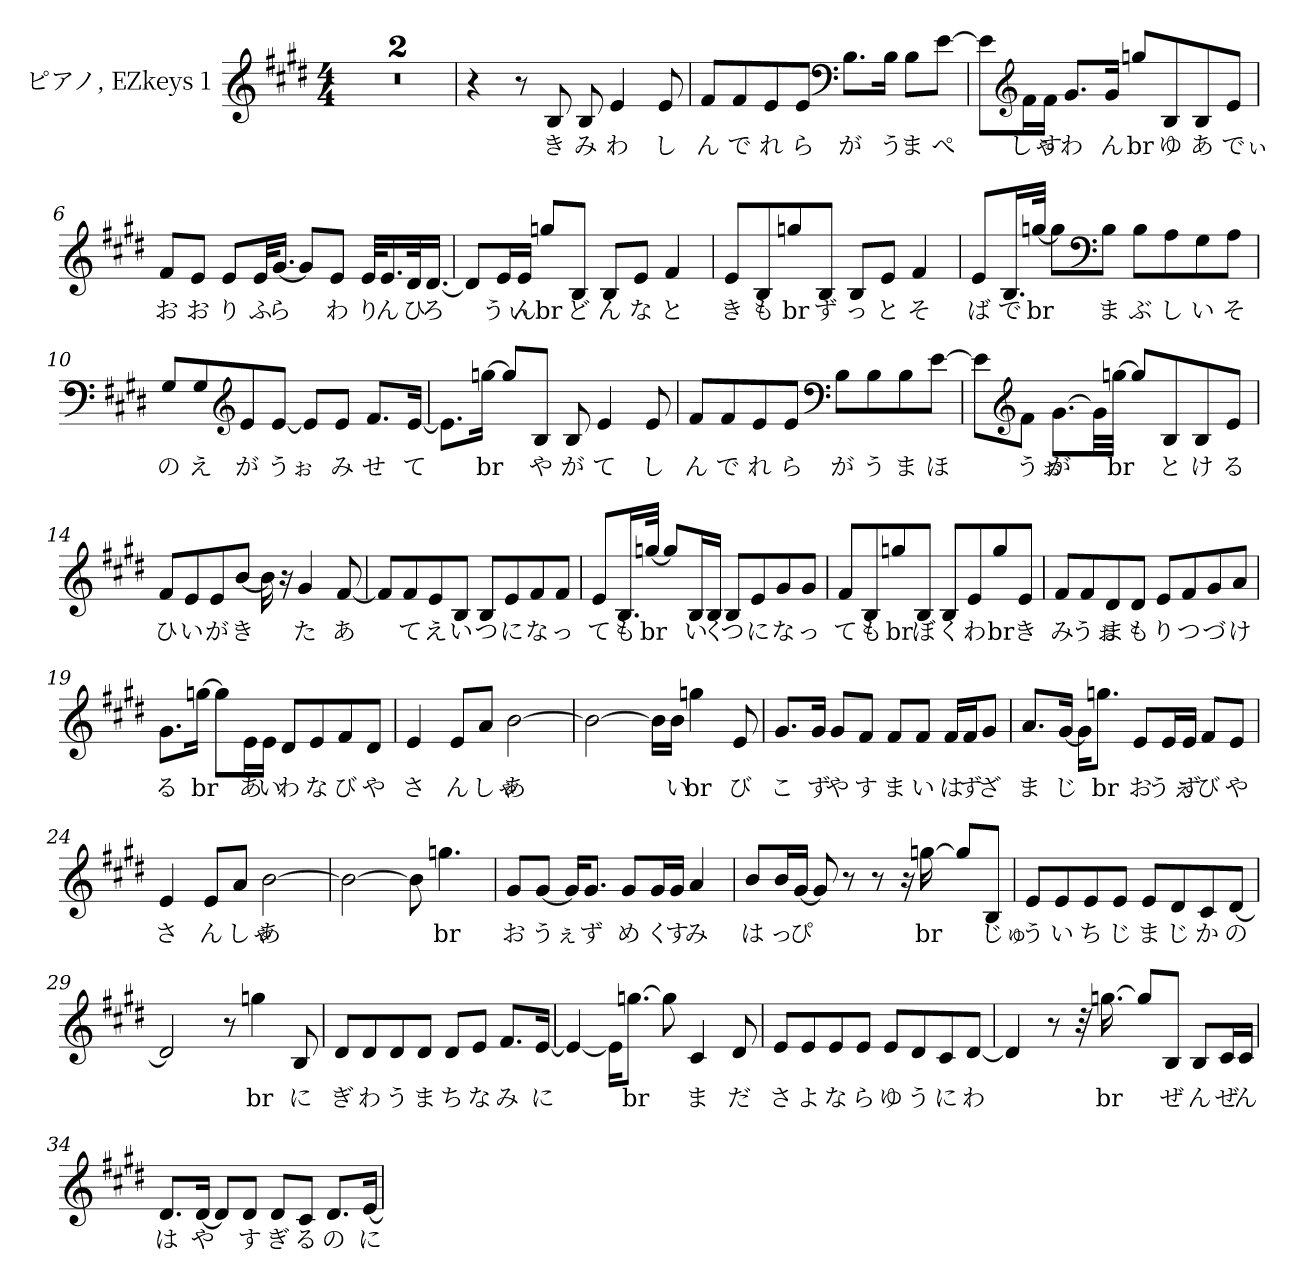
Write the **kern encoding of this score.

**kern	**text
*part1	*part1
*staff1	*staff1
*I"ピアノ, EZkeys 1	*
*clefG2	*
*k[f#c#g#d#]	*
*M4/4	*
*MM132	*
=1	=1
1r	.
=2	=2
1r	.
=3	=3
4r	.
8r	.
!	!LO:LY:b
8B/	き
!	!LO:LY:b
8B/	み
!	!LO:LY:b
4e/	わ
!	!LO:LY:b
8e/	し
=4	=4
!	!LO:LY:b
8f#/L	ん
!	!LO:LY:b
8f#/	で
!	!LO:LY:b
8e/	れ
!	!LO:LY:b
8e/J	ら
*clefF4	*
!	!LO:LY:b
8.B\L	が
!	!LO:LY:b
16B\Jk	う
!	!LO:LY:b
8B\L	ま
!	!LO:LY:b
[8e\J	ぺ
!!LO:LB:g=z
=5	=5
8e\L]	.
*clefG2	*
!	!LO:LY:b
16f#\L	しゃ
!	!LO:LY:b
16f#\JJ	す
!	!LO:LY:b
8.g#/L	わ
!	!LO:LY:b
16g#/Jk	ん
!	!LO:LY:b
8ggn/L	br
!	!LO:LY:b
8B/	ゆ
!	!LO:LY:b
8B/	あ
!	!LO:LY:b
8e/J	でぃ
=6	=6
!	!LO:LY:b
8f#/L	お
!	!LO:LY:b
8e/J	お
!	!LO:LY:b
8e/L	り
!	!LO:LY:b
32e/KL	ふ
!	!LO:LY:b
[16.g#/JJ	ら
8g#/L]	.
!	!LO:LY:b
8e/J	わ
!	!LO:LY:b
32e/KLL	り
!	!LO:LY:b
16.e/	ん
!	!LO:LY:b
32d#/K	ひ
!	!LO:LY:b
[16.d#/JJ	ろ
=7	=7
8d#/L]	.
!	!LO:LY:b
16e/L	うぃ
!	!LO:LY:b
16e/JJ	ん
!	!LO:LY:b
8ggn/L	br
!	!LO:LY:b
8B/J	ど
!	!LO:LY:b
8B/L	ん
!	!LO:LY:b
8e/J	な
!	!LO:LY:b
4f#/	と
!!LO:LB:g=z
=8	=8
!	!LO:LY:b
8e/L	き
!	!LO:LY:b
8B/	も
!	!LO:LY:b
8ggn/	br
!	!LO:LY:b
8B/J	ず
!	!LO:LY:b
8B/L	っ
!	!LO:LY:b
8e/J	と
!	!LO:LY:b
4f#/	そ
=9	=9
!	!LO:LY:b
8e/L	ば
!	!LO:LY:b
16.B/L	で
!	!LO:LY:b
[32ggn/JJk	br
8gg\L]	.
*clefF4	*
!	!LO:LY:b
8B\J	ま
!	!LO:LY:b
8B\L	ぶ
!	!LO:LY:b
8A\	し
!	!LO:LY:b
8G#\	い
!	!LO:LY:b
8A\J	そ
=10	=10
!	!LO:LY:b
8G#/L	の
!	!LO:LY:b
8G#/	え
*clefG2	*
!	!LO:LY:b
8e/	が
!	!LO:LY:b
[8e/J	うぉ
8e/L]	.
!	!LO:LY:b
8e/J	み
!	!LO:LY:b
8.f#/L	せ
!	!LO:LY:b
[16e/Jk	て
!!LO:LB:g=z
=11	=11
8.e\L]	.
!	!LO:LY:b
[16ggn\Jk	br
8gg/L]	.
!	!LO:LY:b
8B/J	や
!	!LO:LY:b
8B/	が
!	!LO:LY:b
4e/	て
!	!LO:LY:b
8e/	し
=12	=12
!	!LO:LY:b
8f#/L	ん
!	!LO:LY:b
8f#/	で
!	!LO:LY:b
8e/	れ
!	!LO:LY:b
8e/J	ら
*clefF4	*
!	!LO:LY:b
8B\L	が
!	!LO:LY:b
8B\	う
!	!LO:LY:b
8B\	ま
!	!LO:LY:b
[8e\J	ほ
=13	=13
8e\L]	.
*clefG2	*
!	!LO:LY:b
8f#\J	うぉ
!	!LO:LY:b
[8.g#\L	が
32g#\LL]	.
!	!LO:LY:b
[32ggn\JJJ	br
8gg/L]	.
!	!LO:LY:b
8B/	と
!	!LO:LY:b
8B/	け
!	!LO:LY:b
8e/J	る
!!LO:LB:g=z
=14	=14
!	!LO:LY:b
8f#/L	ひ
!	!LO:LY:b
8e/	い
!	!LO:LY:b
8e/	が
!	!LO:LY:b
[8b/J	き
16b\]	.
16r	.
!	!LO:LY:b
4g#/	た
!	!LO:LY:b
[8f#/	あ
=15	=15
8f#/L]	.
!	!LO:LY:b
8f#/	て
!	!LO:LY:b
8e/	え
!	!LO:LY:b
8B/J	い
!	!LO:LY:b
8B/L	つ
!	!LO:LY:b
8e/	に
!	!LO:LY:b
8f#/	な
!	!LO:LY:b
8f#/J	っ
=16	=16
!	!LO:LY:b
8e/L	て
!	!LO:LY:b
16.B/L	も
!	!LO:LY:b
[32ggn/JJk	br
8gg/L]	.
!	!LO:LY:b
16B/L	い
!	!LO:LY:b
16B/JJ	く
!	!LO:LY:b
8B/L	つ
!	!LO:LY:b
8e/	に
!	!LO:LY:b
8g#/	な
!	!LO:LY:b
8g#/J	っ
!!LO:LB:g=z
=17	=17
!	!LO:LY:b
8f#/L	て
!	!LO:LY:b
8B/	も
!	!LO:LY:b
8ggn/	br
!	!LO:LY:b
8B/J	ぼ
!	!LO:LY:b
8B/L	く
!	!LO:LY:b
8e/	わ
!	!LO:LY:b
8gg/	br
!	!LO:LY:b
8e/J	き
=18	=18
!	!LO:LY:b
8f#/L	み
!	!LO:LY:b
8f#/	うぉ
!	!LO:LY:b
8d#/	ま
!	!LO:LY:b
8d#/J	も
!	!LO:LY:b
8e/L	り
!	!LO:LY:b
8f#/	つ
!	!LO:LY:b
8g#/	づ
!	!LO:LY:b
8a/J	け
=19	=19
!	!LO:LY:b
8.g#\L	る
!	!LO:LY:b
[16ggn\Jk	br
8gg\L]	.
!	!LO:LY:b
16e\L	あ
!	!LO:LY:b
16e\JJ	い
!	!LO:LY:b
8d#/L	わ
!	!LO:LY:b
8e/	な
!	!LO:LY:b
8f#/	び
!	!LO:LY:b
8d#/J	や
=20	=20
!	!LO:LY:b
4e/	さ
!	!LO:LY:b
8e/L	ん
!	!LO:LY:b
8a/J	しゃ
!	!LO:LY:b
[2b\	あ
!!LO:LB:g=z
=21	=21
2b\_	.
16b\LL]	.
!	!LO:LY:b
16b\JJ	い
!	!LO:LY:b
4ggn\	br
!	!LO:LY:b
8e/	び
=22	=22
!	!LO:LY:b
8.g#/L	こ
!	!LO:LY:b
16g#/Jk	ず
!	!LO:LY:b
8g#/L	や
!	!LO:LY:b
8f#/J	す
!	!LO:LY:b
8f#/L	ま
!	!LO:LY:b
8f#/J	い
!	!LO:LY:b
16f#/LL	は
!	!LO:LY:b
16f#/J	ず
!	!LO:LY:b
8g#/J	ざ
=23	=23
!	!LO:LY:b
8.a/L	ま
!	!LO:LY:b
[16g#/Jk	じ
16g#\KL]	.
!	!LO:LY:b
8.ggn\J	br
!	!LO:LY:b
8e/L	お
!	!LO:LY:b
16e/L	うぇ
!	!LO:LY:b
16e/JJ	ず
!	!LO:LY:b
8f#/L	び
!	!LO:LY:b
8e/J	や
=24	=24
!	!LO:LY:b
4e/	さ
!	!LO:LY:b
8e/L	ん
!	!LO:LY:b
8a/J	しゃ
!	!LO:LY:b
[2b\	あ
!!LO:LB:g=z
=25	=25
2b\_	.
8b\]	.
!	!LO:LY:b
4.ggn\	br
=26	=26
!	!LO:LY:b
8g#/L	お
!	!LO:LY:b
[8g#/J	うぇ
16g#/KL]	.
!	!LO:LY:b
8.g#/J	ず
!	!LO:LY:b
8g#/L	め
!	!LO:LY:b
16g#/L	く
!	!LO:LY:b
16g#/JJ	す
!	!LO:LY:b
4a/	み
=27	=27
!	!LO:LY:b
8b/L	は
!	!LO:LY:b
16b/L	っ
!	!LO:LY:b
[16g#/JJ	ぴ
8g#/]	.
8r	.
8r	.
16r	.
!	!LO:LY:b
[16ggn\	br
8gg/L]	.
!	!LO:LY:b
8B/J	じゅ
=28	=28
!	!LO:LY:b
8e/L	う
!	!LO:LY:b
8e/	い
!	!LO:LY:b
8e/	ち
!	!LO:LY:b
8e/J	じ
!	!LO:LY:b
8e/L	ま
!	!LO:LY:b
8d#/	じ
!	!LO:LY:b
8c#/	か
!	!LO:LY:b
[8d#/J	の
=29	=29
2d#/]	.
8r	.
!	!LO:LY:b
4ggn\	br
!	!LO:LY:b
8B/	に
!!LO:LB:g=z
=30	=30
!	!LO:LY:b
8d#/L	ぎ
!	!LO:LY:b
8d#/	わ
!	!LO:LY:b
8d#/	う
!	!LO:LY:b
8d#/J	ま
!	!LO:LY:b
8d#/L	ち
!	!LO:LY:b
8e/J	な
!	!LO:LY:b
8.f#/L	み
!	!LO:LY:b
[16e/Jk	に
=31	=31
4e/_	.
16e\KL]	.
!	!LO:LY:b
[8.ggn\J	br
8gg\]	.
!	!LO:LY:b
4c#/	ま
!	!LO:LY:b
8d#/	だ
=32	=32
!	!LO:LY:b
8e/L	さ
!	!LO:LY:b
8e/	よ
!	!LO:LY:b
8e/	な
!	!LO:LY:b
8e/J	ら
!	!LO:LY:b
8e/L	ゆ
!	!LO:LY:b
8d#/	う
!	!LO:LY:b
8c#/	に
!	!LO:LY:b
[8d#/J	わ
=33	=33
4d#/]	.
8r	.
32r	.
!	!LO:LY:b
[16.ggn\	br
8gg/L]	.
!	!LO:LY:b
8B/J	ぜ
!	!LO:LY:b
8B/L	ん
!	!LO:LY:b
16c#/L	ぜ
!	!LO:LY:b
16c#/JJ	ん
!!LO:LB:g=z
=34	=34
!	!LO:LY:b
8.d#/L	は
!	!LO:LY:b
[16d#/Jk	や
8d#/L]	.
!	!LO:LY:b
8d#/J	す
!	!LO:LY:b
8d#/L	ぎ
!	!LO:LY:b
8c#/J	る
!	!LO:LY:b
8.d#/L	の
!	!LO:LY:b
[16e/Jk	に
=	=
*-	*-
